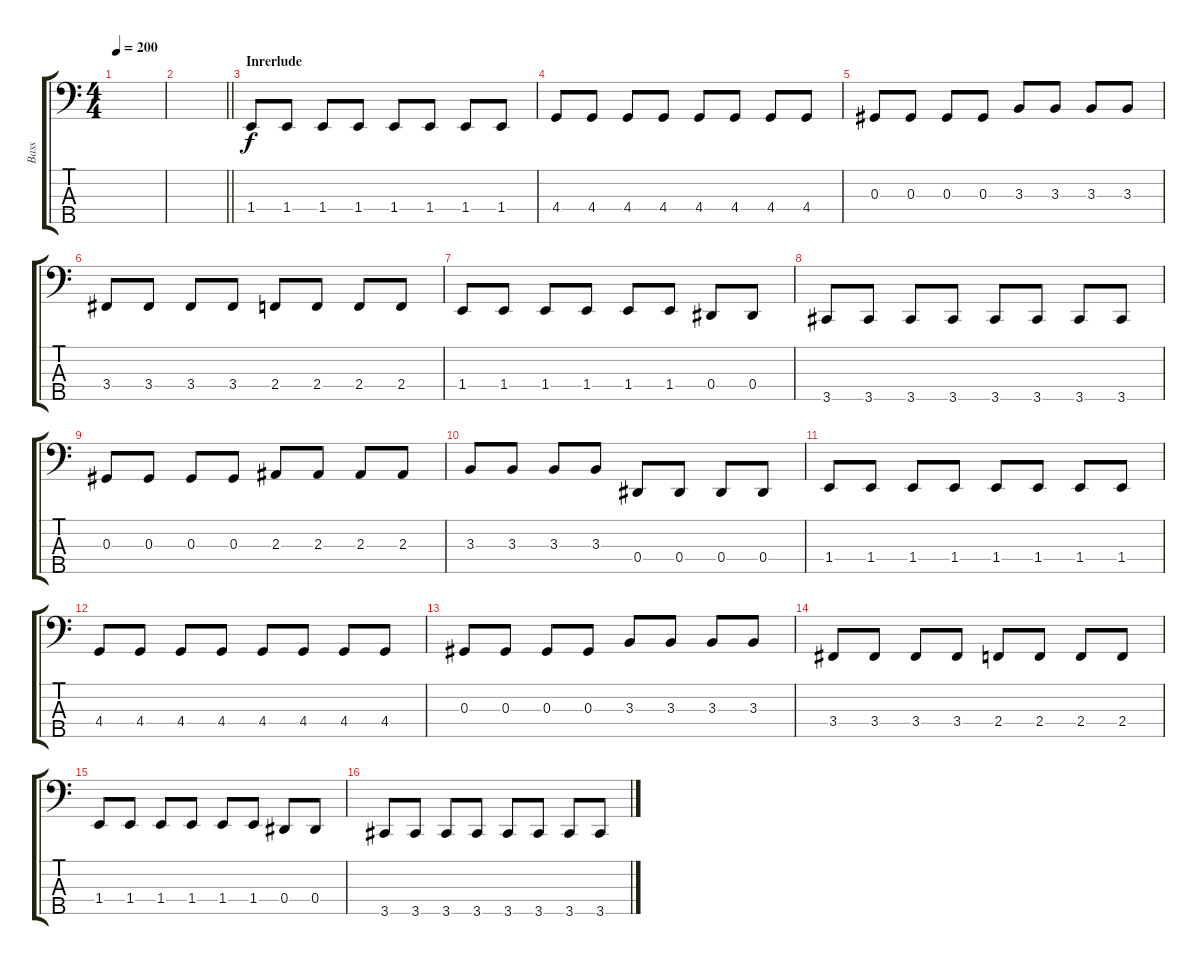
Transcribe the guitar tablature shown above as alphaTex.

\track ("Bass" "Bass") {instrument electricbassfinger}
\staff {score tabs}
\tuning (Gb2 Db2 Ab1 Eb1 Bb0) {hide}
\ts (4 4)
\tempo 200
\clef f4
\ks c
|
\barLineRight lightlight
|
\section ("" "Inrerlude")
1.4.8 1.4.8 1.4.8 1.4.8 1.4.8 1.4.8 1.4.8 1.4.8 |
4.4.8 4.4.8 4.4.8 4.4.8 4.4.8 4.4.8 4.4.8 4.4.8 |
0.3.8 0.3.8 0.3.8 0.3.8 3.3.8 3.3.8 3.3.8 3.3.8 |
3.4.8 3.4.8 3.4.8 3.4.8 2.4.8 2.4.8 2.4.8 2.4.8 |
1.4.8 1.4.8 1.4.8 1.4.8 1.4.8 1.4.8 0.4.8 0.4.8 |
3.5.8 3.5.8 3.5.8 3.5.8 3.5.8 3.5.8 3.5.8 3.5.8 |
0.3.8 0.3.8 0.3.8 0.3.8 2.3.8 2.3.8 2.3.8 2.3.8 |
3.3.8 3.3.8 3.3.8 3.3.8 0.4.8 0.4.8 0.4.8 0.4.8 |
1.4.8 1.4.8 1.4.8 1.4.8 1.4.8 1.4.8 1.4.8 1.4.8 |
4.4.8 4.4.8 4.4.8 4.4.8 4.4.8 4.4.8 4.4.8 4.4.8 |
0.3.8 0.3.8 0.3.8 0.3.8 3.3.8 3.3.8 3.3.8 3.3.8 |
3.4.8 3.4.8 3.4.8 3.4.8 2.4.8 2.4.8 2.4.8 2.4.8 |
1.4.8 1.4.8 1.4.8 1.4.8 1.4.8 1.4.8 0.4.8 0.4.8 |
3.5.8 3.5.8 3.5.8 3.5.8 3.5.8 3.5.8 3.5.8 3.5.8
